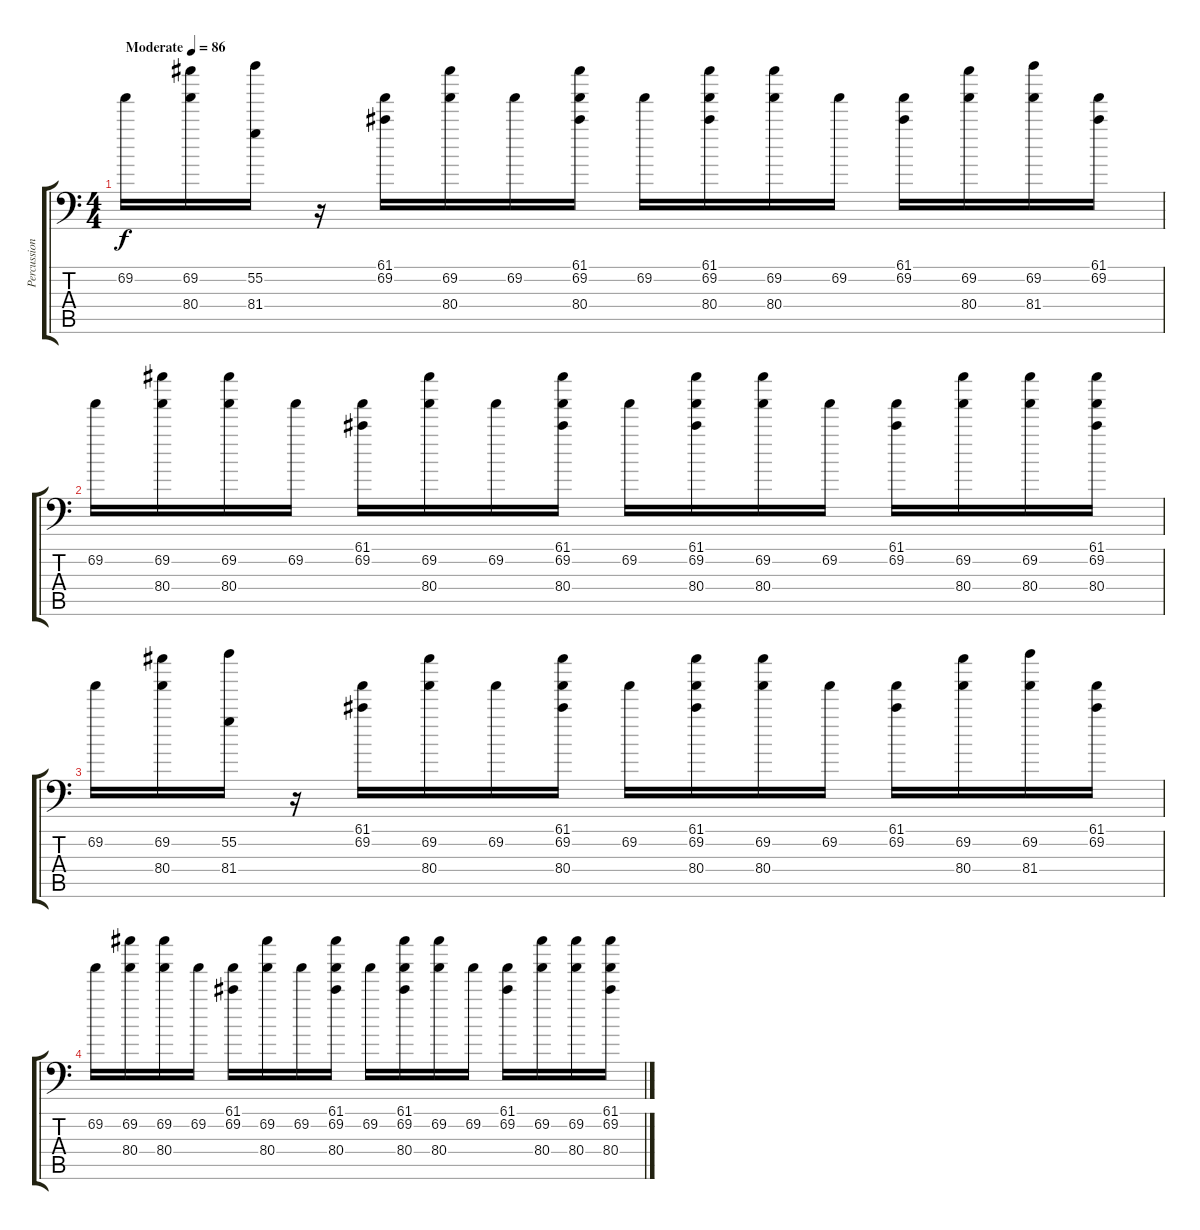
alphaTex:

\track ("Percussion" "Percussion") {instrument acousticgrandpiano}
\staff {score tabs}
\tuning (C-1 C-1 C-1 C-1 C-1 C-1) {hide}
\ts (4 4)
\tempo (86 "Moderate")
\clef f4
\ks c
69.2.16{dy f instrument acousticgrandpiano} (69.2 80.4).16 (55.2 81.4).16 r.16 (61.1 69.2).16 (69.2 80.4).16 69.2.16 (61.1 69.2 80.4).16 69.2.16 (61.1 69.2 80.4).16 (69.2 80.4).16 69.2.16 (61.1 69.2).16 (69.2 80.4).16 (69.2 81.4).16 (61.1 69.2).16 |
69.2.16 (69.2 80.4).16 (69.2 80.4).16 69.2.16 (61.1 69.2).16 (69.2 80.4).16 69.2.16 (61.1 69.2 80.4).16 69.2.16 (61.1 69.2 80.4).16 (69.2 80.4).16 69.2.16 (61.1 69.2).16 (69.2 80.4).16 (69.2 80.4).16 (61.1 69.2 80.4).16 |
69.2.16 (69.2 80.4).16 (55.2 81.4).16 r.16 (61.1 69.2).16 (69.2 80.4).16 69.2.16 (61.1 69.2 80.4).16 69.2.16 (61.1 69.2 80.4).16 (69.2 80.4).16 69.2.16 (61.1 69.2).16 (69.2 80.4).16 (69.2 81.4).16 (61.1 69.2).16 |
69.2.16 (69.2 80.4).16 (69.2 80.4).16 69.2.16 (61.1 69.2).16 (69.2 80.4).16 69.2.16 (61.1 69.2 80.4).16 69.2.16 (61.1 69.2 80.4).16 (69.2 80.4).16 69.2.16 (61.1 69.2).16 (69.2 80.4).16 (69.2 80.4).16 (61.1 69.2 80.4).16
